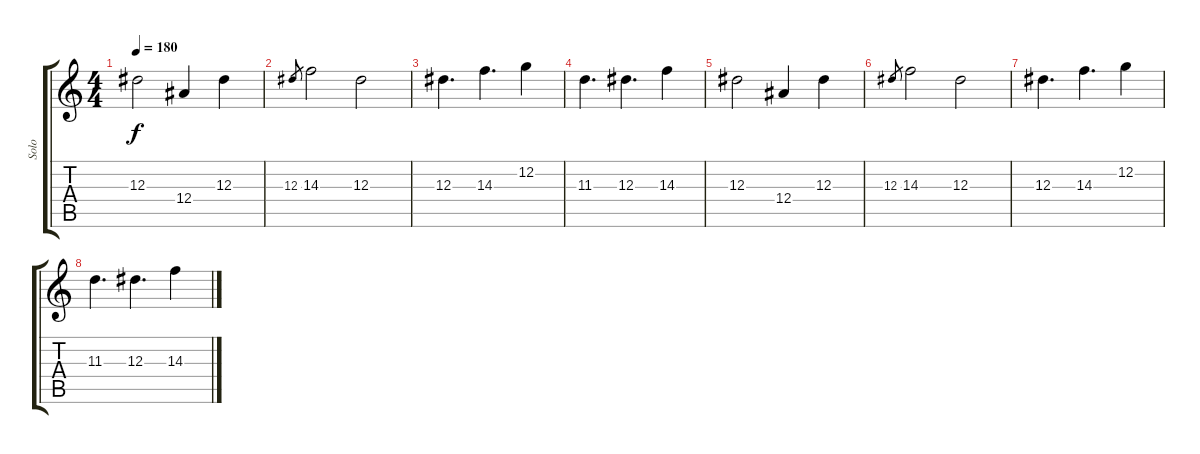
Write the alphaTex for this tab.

\track ("Solo" "Solo") {instrument distortionguitar}
\staff {score tabs}
\tuning (C4 G3 Eb3 Bb2 F2 C2) {hide}
\ts (4 4)
\tempo 180
\clef g2
\ks c
12.3.2{dy f} 12.4.4 12.3.4 |
12.3.8{gr} 14.3.2 12.3.2 |
12.3.4{d} 14.3.4{d} 12.2.4 |
11.3.4{d} 12.3.4{d} 14.3.4 |
12.3.2 12.4.4 12.3.4 |
12.3.8{gr} 14.3.2 12.3.2 |
12.3.4{d} 14.3.4{d} 12.2.4 |
11.3.4{d} 12.3.4{d} 14.3.4
